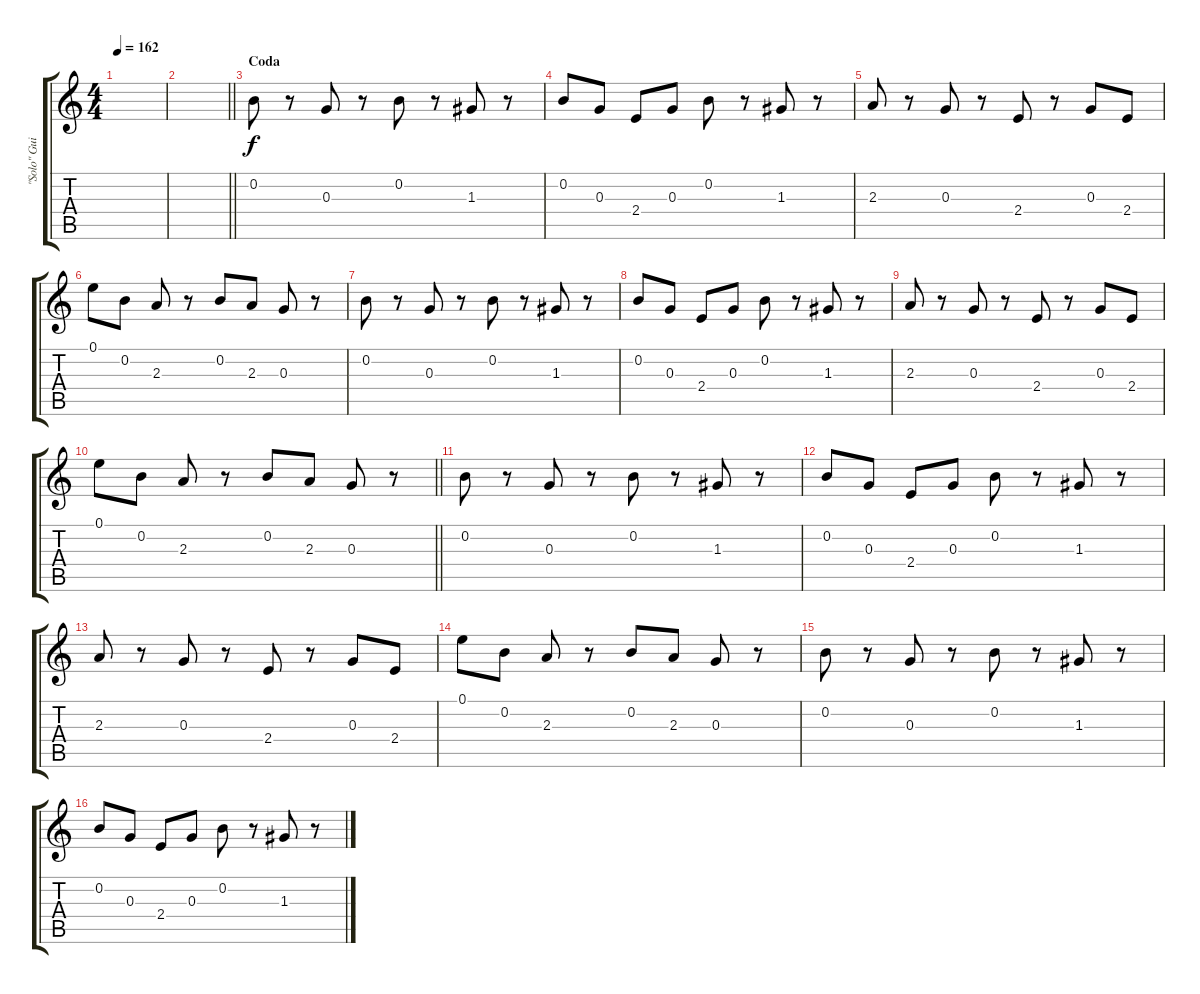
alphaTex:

\track ("\"Solo\" Guitar - Chesnakov" "\"Solo\" Gui") {instrument electricguitarclean}
\staff {score tabs}
\tuning (E4 B3 G3 D3 A2 E2) {hide}
\ts (4 4)
\tempo 162
\clef g2
\ks c
|
\barLineRight lightlight
|
\section ("" "Coda")
0.2.8{instrument overdrivenguitar} r.8 0.3.8 r.8 0.2.8 r.8 1.3.8 r.8 |
0.2.8 0.3.8 2.4.8 0.3.8 0.2.8 r.8 1.3.8 r.8 |
2.3.8 r.8 0.3.8 r.8 2.4.8 r.8 0.3.8 2.4.8 |
0.1.8 0.2.8 2.3.8 r.8 0.2.8 2.3.8 0.3.8 r.8 |
0.2.8 r.8 0.3.8 r.8 0.2.8 r.8 1.3.8 r.8 |
0.2.8 0.3.8 2.4.8 0.3.8 0.2.8 r.8 1.3.8 r.8 |
2.3.8 r.8 0.3.8 r.8 2.4.8 r.8 0.3.8 2.4.8 |
\barLineRight lightlight
0.1.8 0.2.8 2.3.8 r.8 0.2.8 2.3.8 0.3.8 r.8 |
0.2.8 r.8 0.3.8 r.8 0.2.8 r.8 1.3.8 r.8 |
0.2.8 0.3.8 2.4.8 0.3.8 0.2.8 r.8 1.3.8 r.8 |
2.3.8 r.8 0.3.8 r.8 2.4.8 r.8 0.3.8 2.4.8 |
0.1.8 0.2.8 2.3.8 r.8 0.2.8 2.3.8 0.3.8 r.8 |
0.2.8 r.8 0.3.8 r.8 0.2.8 r.8 1.3.8 r.8 |
0.2.8 0.3.8 2.4.8 0.3.8 0.2.8 r.8 1.3.8 r.8
